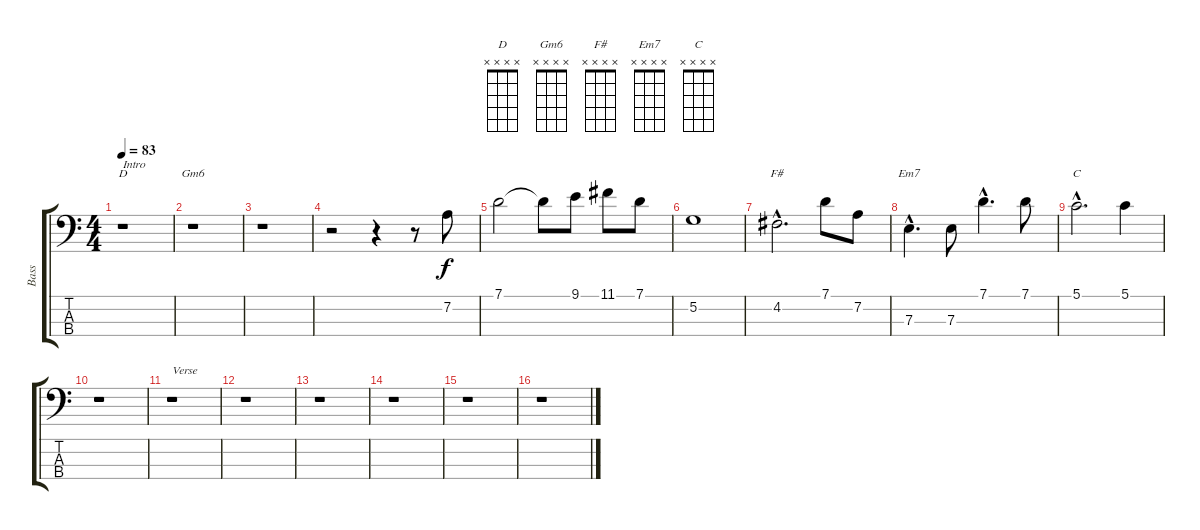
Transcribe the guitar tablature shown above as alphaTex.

\track ("Bass" "Bass") {instrument electricbassfinger}
\staff {score tabs}
\tuning (G2 D2 A1 E1) {hide}
\chord ("D" x x x x) {firstfret 0}
\chord ("Gm6" x x x x) {firstfret 0}
\chord ("F#" x x x x) {firstfret 0}
\chord ("Em7" x x x x) {firstfret 0}
\chord ("C" x x x x) {firstfret 0}
\ts (4 4)
\tempo 83
\clef f4
\ks c
r.1{ch "D" txt "Intro" dy f instrument electricbassfinger} |
r.1{ch "Gm6"} |
r.1 |
r.2 r.4 r.8 7.2.8 |
7.1.2 7.1{t}.8 9.1.8 11.1.8 7.1.8 |
5.2.1 |
4.2{hac}.2{d ch "F#"} 7.1.8 7.2.8 |
7.3{hac}.4{d ch "Em7"} 7.3.8 7.1{hac}.4{d} 7.1.8 |
5.1{hac}.2{d ch "C"} 5.1.4 |
r.1 |
r.1{txt "Verse"} |
r.1 |
r.1 |
r.1 |
r.1 |
r.1
